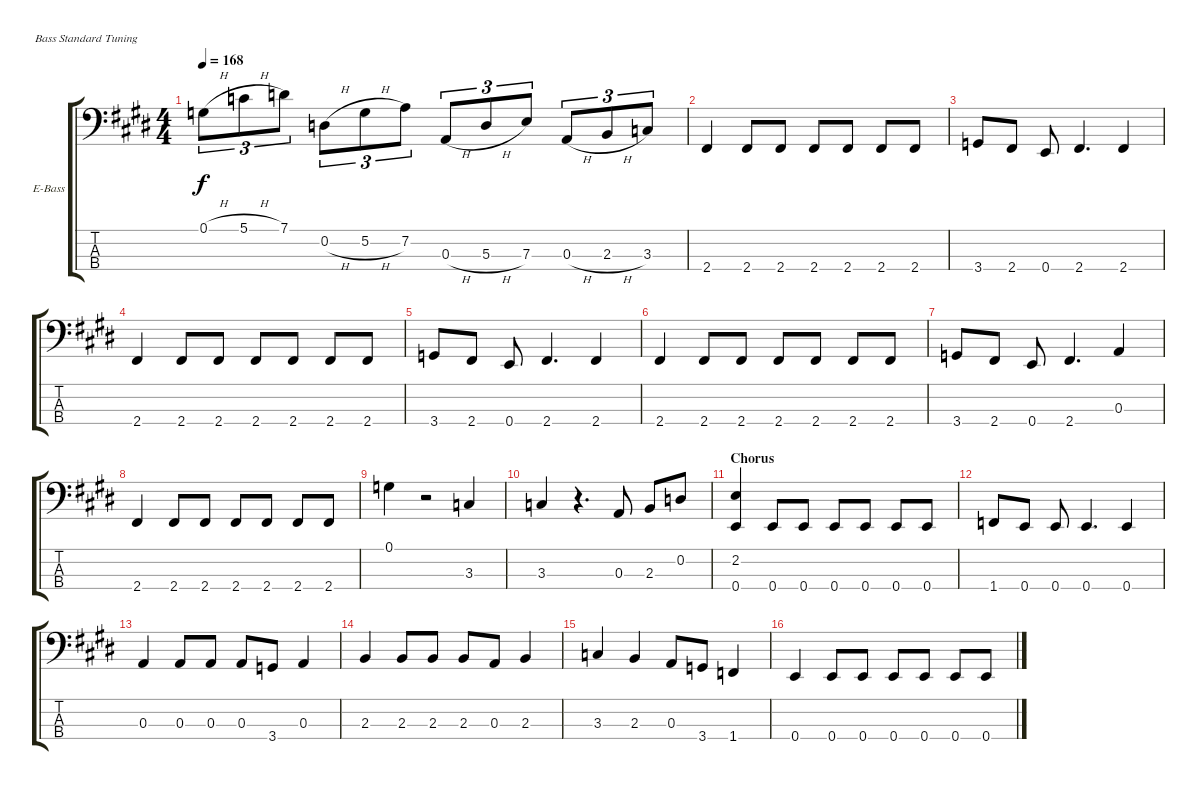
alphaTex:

\bracketExtendMode groupsimilarinstruments
\firstSystemTrackNameOrientation horizontal
\otherSystemsTrackNameOrientation horizontal
\track ("Bass" "E-Bass") {instrument electricbasspick}
\staff {score tabs}
\tuning (G2 D2 A1 E1)
\ts (4 4)
\tempo 168
\clef f4
\scale
1.07818
\ks e
0.1{h}.8{tu (3 2) dy f} 5.1{h}.8{tu (3 2)} 7.1.8{tu (3 2)} 0.2{h}.8{tu (3 2)} 5.2{h}.8{tu (3 2)} 7.2.8{tu (3 2)} 0.3{h}.8{tu (3 2)} 5.3{h}.8{tu (3 2)} 7.3.8{tu (3 2)} 0.3{h}.8{tu (3 2)} 2.3{h}.8{tu (3 2)} 3.3.8{tu (3 2)} |
\scale
0.921816 2.4.4 2.4.8 2.4.8 2.4.8 2.4.8 2.4.8 2.4.8 |
\scale
1.07818 3.4.8 2.4.8 0.4.8 2.4.4{d} 2.4.4 |
\scale
0.921816 2.4.4 2.4.8 2.4.8 2.4.8 2.4.8 2.4.8 2.4.8 |
\scale
1.07818 3.4.8 2.4.8 0.4.8 2.4.4{d} 2.4.4 |
\scale
0.921816 2.4.4 2.4.8 2.4.8 2.4.8 2.4.8 2.4.8 2.4.8 |
\scale
1.07818 3.4.8 2.4.8 0.4.8 2.4.4{d} 0.3.4 |
\scale
0.921816 2.4.4 2.4.8 2.4.8 2.4.8 2.4.8 2.4.8 2.4.8 |
\scale
1.07818 0.1.4 r.2 3.3.4 |
\scale
0.921816 3.3.4 r.4{d} 0.3.8 2.3.8 0.2.8 |
\section ("" "Chorus")
\scale
1.07818 (2.2 0.4).4 0.4.8 0.4.8 0.4.8 0.4.8 0.4.8 0.4.8 |
\scale
0.921816 1.4.8 0.4.8 0.4.8 0.4.4{d} 0.4.4 |
\scale
1.07818 0.3.4 0.3.8 0.3.8 0.3.8 3.4.8 0.3.4 |
\scale
0.921816 2.3.4 2.3.8 2.3.8 2.3.8 0.3.8 2.3.4 |
\scale
1.07818 3.3.4 2.3.4 0.3.8 3.4.8 1.4.4 |
\scale
0.921816 0.4.4 0.4.8 0.4.8 0.4.8 0.4.8 0.4.8 0.4.8
